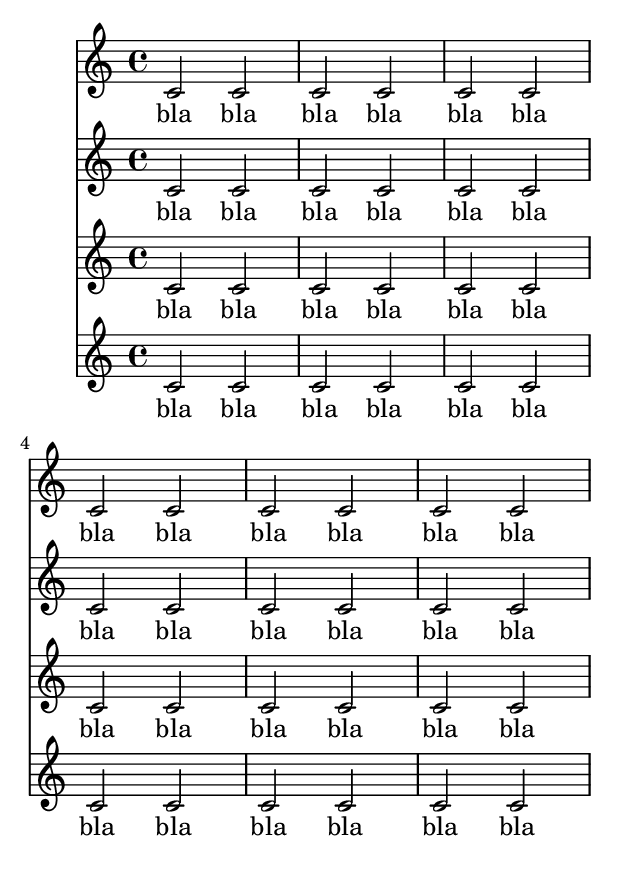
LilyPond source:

\version "2.14.0"

\header {
  texidoc = "The page breaking algorithm can handle clefs combined
with lyrics.  That is, the Y-extent approximations are a little more
accurate than just using bounding boxes.  In particular, everything
should fit on one page here."
}

#(set-default-paper-size "a6")

Melody = \relative c' {
  c2 c | c c | c c | \break
  c2 c | c c | c c
}
Words = \lyricmode{
  bla bla bla bla bla bla
  bla bla bla bla bla bla
}
\book {
  \score {
    <<
      \new Staff{\Melody}
      \addlyrics{\Words}
      \new Staff{\Melody}
      \addlyrics{\Words}
      \new Staff{\Melody}
      \addlyrics{\Words}
      \new Staff{\Melody}
      \addlyrics{\Words}
    >>
  }
}
